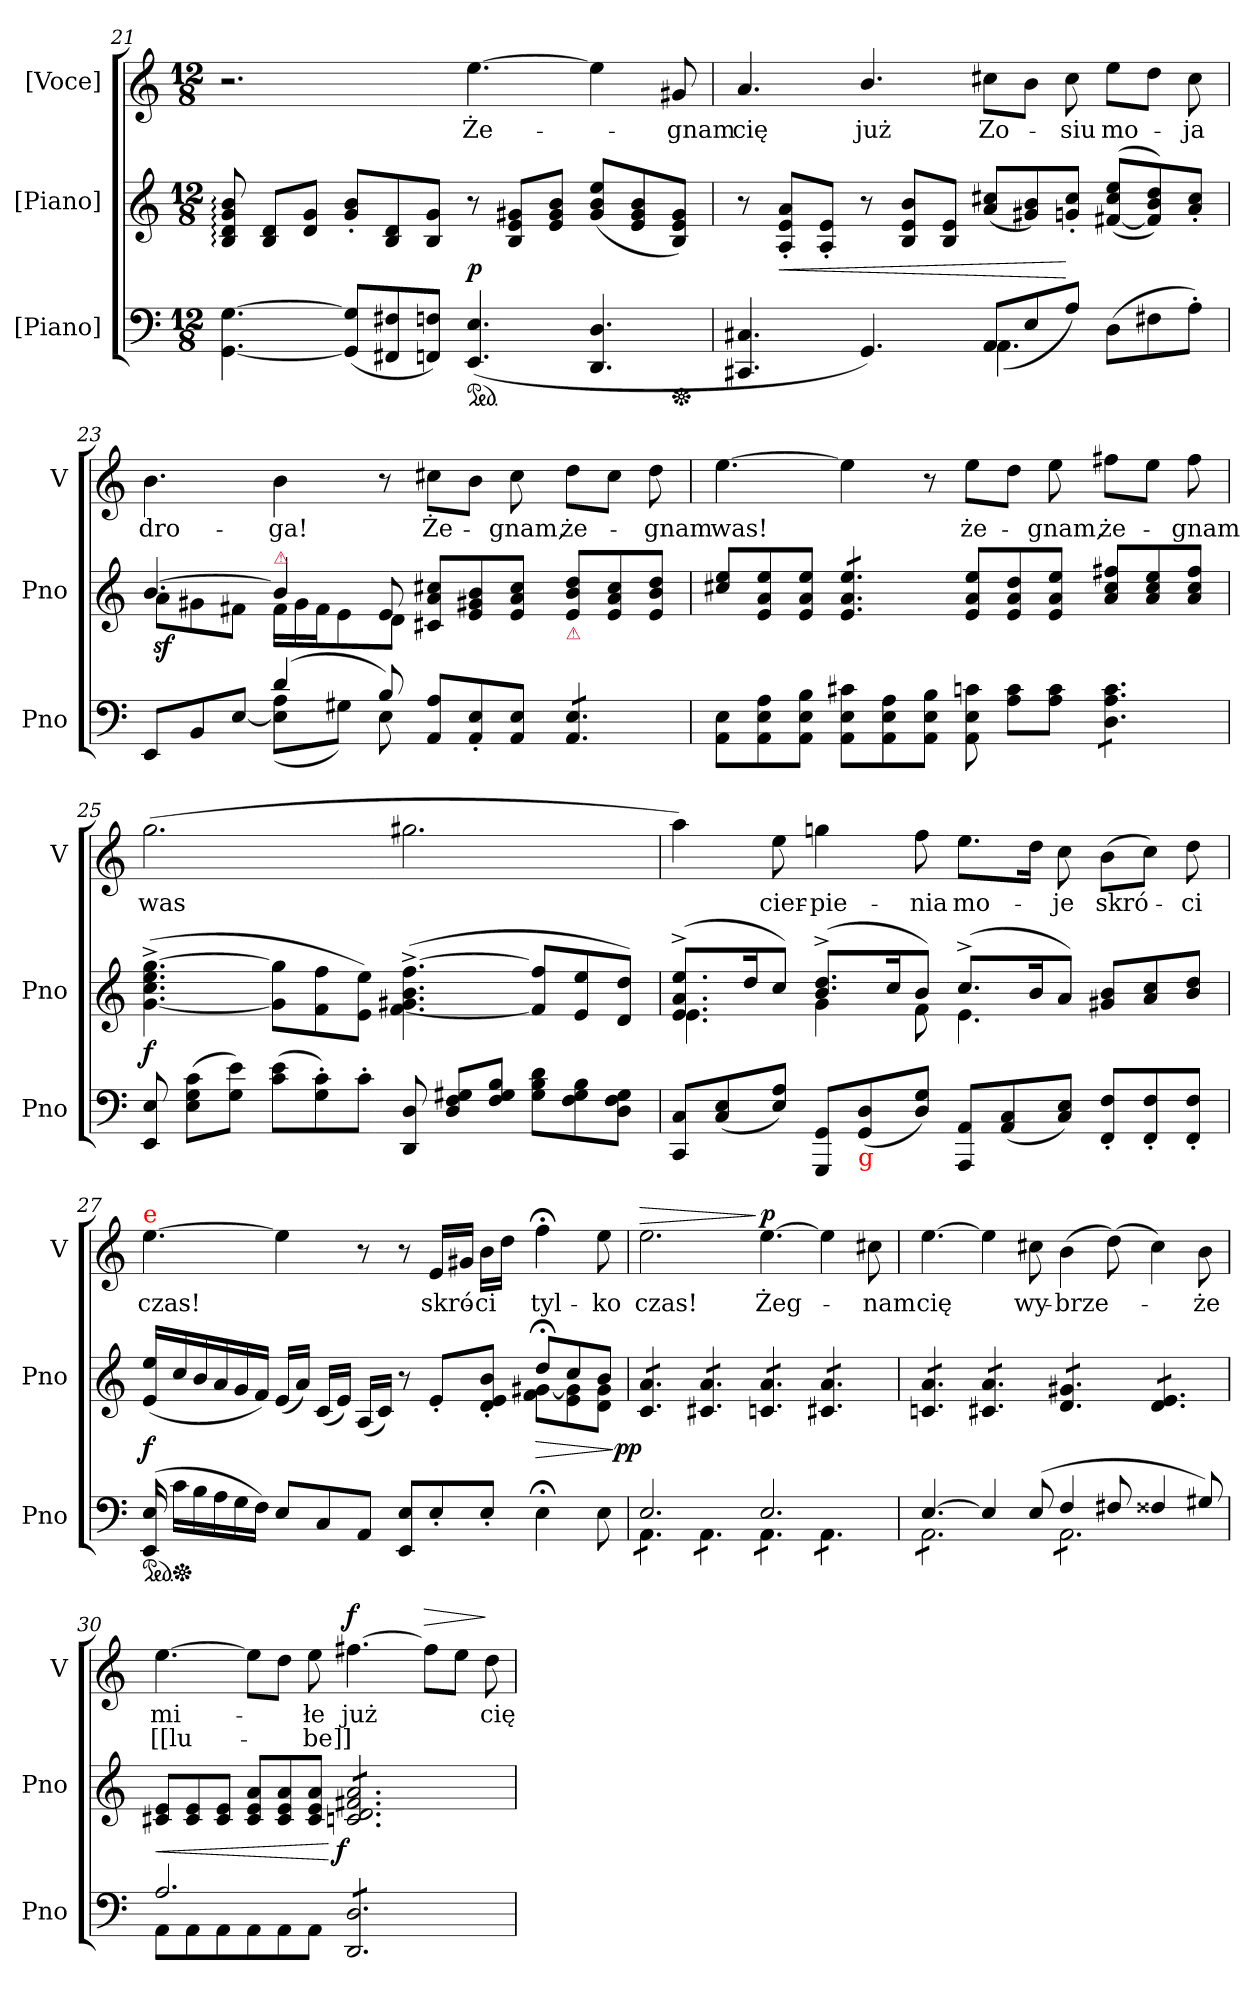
**kern	**kern	**dynam	**kern	**text	**text	**dynam
*part3	*part2	*part2	*part1	*part1	*part1	*part1
*staff3	*staff2	*staff2	*staff1	*staff1	*staff1	*staff1
*I"[Piano]	*I"[Piano]	*	*I"[Voce]	*	*	*
*I'Pno	*I'Pno	*	*I'V	*	*	*
*clefF4	*clefG2	*	*clefG2	*	*	*
*k[]	*k[]	*	*k[]	*	*	*
*a:	*a:	*	*a:	*	*	*
*M12/8	*M12/8	*	*M12/8	*	*	*
=21	=21	=21	=21	=21	=21	=21
*^	*	*	*	*	*	*
[4.GG\ [4.G\	1ryy	8B:/ 8d:/ 8g:/ 8b:/	.	2.r	.	.	.
.	.	8B/ 8d/L	.	.	.	.	.
.	.	8d/ 8g/J	.	.	.	.	.
(<8GG]/ 8G]/L	.	8g'</ 8b'</L	.	.	.	.	.
8FF#X/ 8F#X/	.	8B/ 8d/	.	.	.	.	.
8FFn/ 8Fn/J)	.	8B/ 8g/J	.	.	.	.	.
!	!	!	!	!	!LO:LY:color=red	!	!
*ped	*	*	*	*	*	*	*
(<4.EE/ 4.E/	.	8r	p	[4.ee\	Że-	.	.
.	.	8B/ 8e/ 8g#X/L	.	.	.	.	.
.	4.ryy	8e/ 8g#/ 8b/J	.	.	.	.	.
4.DD/ 4.D/	.	(<8g#/ 8b/ 8ee/L	.	4ee\]	.	.	.
.	.	8e/ 8g#/ 8b/	.	.	.	.	.
!	!	!	!	!	!LO:LY:color=red	!	!
*Xped	*	*	*	*	*	*	*
.	8ryy	8B/ 8e/ 8g#/J)	.	8g#X/	-gnam	.	.
=22	=22	=22	=22	=22	=22	=22	=22
!	!	!	!	!	!LO:LY:color=red	!	!
4.CC#X/ 4.C#X/	2ryy	8r	.	4.a/	cię	.	.
!	!	!	!LO:HP:b	!	!	!	!
.	.	8A'/ 8e'/ 8a'/L	<	.	.	.	.
.	.	8A'/ 8e'/J	.	.	.	.	.
!	!	!	!	!	!LO:LY:color=red	!	!
4.GG/)	.	8r	.	4.b/	już	.	.
.	4ryy	8B/ 8e/ 8b/L	.	.	.	.	.
.	.	8B/ 8e/J	.	.	.	.	.
!	!	!	!	!	!LO:LY:color=red	!	!
8AA/L	(<4.AA\	(<8a/ 8cc#X/L	.	8cc#X\L	Zo-	.	.
8E/	.	8g#X/ 8b/)	.	8b\J	.	.	.
!	!	!	!	!	!LO:LY:color=red	!	!
8A/J)	.	8gn'/ 8cc#'/J	[	8cc#\	-siu	.	.
!	!	!	!	!	!LO:LY:color=red	!	!
4.ryy	(>8D\L	(<(<[8f#X/ 8cc#/ 8ee/L	.	8ee\L	mo-	.	.
.	8F#X\	8f#]/ 8b/ 8dd/))	.	8dd\J	.	.	.
!	!	!	!	!	!LO:LY:color=red	!	!
.	8A'>\J)	8a'</ 8cc#'</J	.	8cc#\	-ja	.	.
=23	=23	=23	=23	=23	=23	=23	=23
*	*	*^	*	*	*	*	*
!	!	!	!	!	!	!LO:LY:color=red	!	!
8EE/L	4.ryy	[4.b/	8az\L	.	4.b\	dro-	.	.
8BB/	.	.	8g#X\	.	.	.	.	.
[8E/J	.	.	8f#X\J	.	.	.	.	.
*	*	*	*Xtuplet	*	*	*	*	*
!	!	!LO:TX:a:color=crimson:t=⚠	!	!	!	!	!	!
!	!	!	!	!	!	!LO:LY:color=red	!	!
(>4d/	(>8E]\ 8A\L	4b/]	24f#\LL	.	4b\	-ga!	.	.
.	.	.	24g#\	.	.	.	.	.
.	.	.	24f#\J	.	.	.	.	.
.	8G#X\J)	.	8e\	.	.	.	.	.
8B/)	8E\	8e/	8d\J	.	8r	.	.	.
!	!	!	!	!	!	!LO:LY:color=red	!	!
8AA/ 8A/L	4ryy	8c#X/ 8a/ 8cc#X/L	4ryy	.	8cc#X\L	Że-	.	.
8AA'</ 8E'</	.	8e/ 8g#X/ 8b/	.	.	8b\J	.	.	.
!	!	!	!	!	!	!LO:LY:color=red	!	!
8AA/ 8E/J	2ryy	8e/ 8a/ 8cc#/J	2ryy	.	8cc#\	-gnam,	.	.
!	!	!LO:TX:b:color=crimson:t=⚠	!	!	!	!	!	!
!	!	!	!	!	!	!LO:LY:color=red	!	!
*tremolo	*	*	*	*	*	*	*	*
8AA/ 8E/L	.	8e/ 8b/ 8dd/L	.	.	8dd\L	że-	.	.
8AA/ 8E/	.	8e/ 8a/ 8cc#/	.	.	8cc#\J	.	.	.
!	!	!	!	!	!	!LO:LY:color=red	!	!
8AA/ 8E/J	.	8e/ 8b/ 8dd/J	.	.	8dd\	-gnam	.	.
*Xtremolo	*	*	*	*	*	*	*	*
*v	*v	*	*	*	*	*	*	*
*	*v	*v	*	*	*	*	*
=24	=24	=24	=24	=24	=24	=24
!	!	!	!	!LO:LY:color=red	!	!
8AA\ 8E\L	8cc#X/ 8ee/L	.	[4.ee\	was!	.	.
8AA\ 8E\ 8A\	8e/ 8a/ 8ee/	.	.	.	.	.
8AA\ 8E\ 8B\J	8e/ 8a/ 8ee/J	.	.	.	.	.
*	*tremolo	*	*	*	*	*
8AA\ 8E\ 8c#X\L	8e/ 8a/ 8ee/L	.	4ee\]	.	.	.
8AA\ 8E\ 8A\	8e/ 8a/ 8ee/	.	.	.	.	.
8AA\ 8E\ 8B\J	8e/ 8a/ 8ee/J	.	8r	.	.	.
*	*Xtremolo	*	*	*	*	*
!	!	!	!	!LO:LY:color=red	!	!
8AA\ 8E\ 8cn\	8e/ 8a/ 8ee/L	.	8ee\L	że-	.	.
8A\ 8c\L	8e/ 8a/ 8dd/	.	8dd\J	.	.	.
!	!	!	!	!LO:LY:color=red	!	!
8A\ 8c\J	8e/ 8a/ 8ee/J	.	8ee\	-gnam,	.	.
!	!	!	!	!LO:LY:color=red	!	!
*tremolo	*	*	*	*	*	*
8D\ 8A\ 8c\L	8a/ 8cc#/ 8ff#X/L	.	8ff#X\L	że-	.	.
8D\ 8A\ 8c\	8a/ 8cc#/ 8ee/	.	8ee\J	.	.	.
!	!	!	!	!LO:LY:color=red	!	!
8D\ 8A\ 8c\J	8a/ 8cc#/ 8ff#/J	.	8ff#\	-gnam	.	.
*Xtremolo	*	*	*	*	*	*
=25	=25	=25	=25	=25	=25	=25
!	!	!	!	!LO:LY:color=red	!	!
8EE/ 8E/	(>[4.g^>\ 4.cc^>\ 4.ee^>\ [4.gg^>\	f	(>2.gg\	was	.	.
(>8E\ 8G\ 8c\L	.	.	.	.	.	.
8G\ 8e\J)	.	.	.	.	.	.
(>8c\ 8e\L	8g]\ 8gg]\L	.	.	.	.	.
8G'>\ 8c'>\)	8f\ 8ff\	.	.	.	.	.
8c'>\J	8e\ 8ee\J)	.	.	.	.	.
8DD/ 8D/	(>[4.f^>\ 4.g#X^>\ 4.b^>\ [4.ff^>\	.	2.gg#X\	.	.	.
8D/ 8F/ 8G#X/L	.	.	.	.	.	.
8F/ 8G#/ 8B/J	.	.	.	.	.	.
8G#\ 8B\ 8d\L	8f]/ 8ff]/L	.	.	.	.	.
8F\ 8G#\ 8B\	8e/ 8ee/	.	.	.	.	.
8D\ 8F\ 8G#\J	8d/ 8dd/J)	.	.	.	.	.
=26	=26	=26	=26	=26	=26	=26
*	*^	*	*	*	*	*
8CC/ 8C/L	(<8.e^>/ 8.a^>/ 8.ee^>/L	4.e\	.	4aa\)	.	.	.
(>8C/ 8E/	.	.	.	.	.	.	.
.	16dd/K	.	.	.	.	.	.
!	!	!	!	!	!LO:LY:color=red	!	!
8E/ 8A/J)	8cc/J)	.	.	8ee\	cier-	.	.
!	!	!	!	!	!LO:LY:color=red	!	!
8GGG/ 8GG/L	(>8.b^>/ 8.dd^>/L	4g\	.	4ggn\	-pie-	.	.
!LO:TX:b:color=red:t=g	!	!	!	!	!	!	!
(>8GG/ 8D/	.	.	.	.	.	.	.
.	16cc/K	.	.	.	.	.	.
!	!	!	!	!	!LO:LY:color=red	!	!
8D/ 8G/J)	8b/J)	8f\	.	8ff\	-nia	.	.
!	!	!	!	!	!LO:LY:color=red	!	!
8AAA/ 8AA/L	(<8.cc^>/L	4.e\	.	8.ee\L	mo-	.	.
(>8AA/ 8C/	.	.	.	.	.	.	.
.	16b/K	.	.	16dd\Jk	.	.	.
!	!	!	!	!	!LO:LY:color=red	!	!
8C/ 8E/J)	8a/J)	.	.	8cc\	-je	.	.
!	!	!	!	!	!LO:LY:color=red	!	!
8FF'</ 8F'</L	8g#X/ 8b/L	4.ryy	.	(>8b\L	skró-	.	.
8FF'</ 8F'</	8a/ 8cc/	.	.	8cc\J)	.	.	.
!	!	!	!	!	!LO:LY:color=red	!	!
8FF'</ 8F'</J	8b/ 8dd/J	.	.	8dd\	-ci	.	.
=27	=27	=27	=27	=27	=27	=27	=27
!	!	!	!	!LO:TX:a:color=red:t=e	!	!	!
!LO:TX:a:color=crimson:t=⚠	!	!	!	!	!	!	!
!	!	!	!	!	!LO:LY:color=red	!	!
*ped	*	*	*	*	*	*	*
(>16EE/ 16E/	(<16e/ 16ee/LL	2ryy	f	[4.ee\	czas!	.	.
*Xped	*	*	*	*	*	*	*
16c\LL	16cc/	.	.	.	.	.	.
16B\	16b/	.	.	.	.	.	.
16A\	16a/	.	.	.	.	.	.
16G\	16g/	.	.	.	.	.	.
16F\JJ)	16f/JJ)	.	.	.	.	.	.
8E/L	(<16e/LL	.	.	4ee\]	.	.	.
.	16a/JJ)	.	.	.	.	.	.
8C/	(<16c/LL	2ryy	.	.	.	.	.
.	16e/JJ)	.	.	.	.	.	.
8AA/J	(<16A/LL	.	.	8r	.	.	.
.	16c/JJ)	.	.	.	.	.	.
8EE/ 8E/L	8r	.	.	8r	.	.	.
!	!	!	!	!	!LO:LY:color=red	!	!
8E'</	8e'</L	.	.	16e/LL	skró-	.	.
.	.	.	.	16g#X/JJ	.	.	.
!	!	!	!	!	!LO:LY:color=red	!	!
8E'</J	8d'</ 8e'</ 8b'</J	8ryy	.	16b\LL	-ci	.	.
.	.	.	.	16dd\JJ	.	.	.
!	!	!	!LO:HP:b	!	!LO:LY:color=red	!	!
4E;<\	8dd;</L	8f\ [8g#X\L	>	4ff;<\	tyl-	.	.
.	8cc/	8e\ 8g#]\	.	.	.	.	.
!	!	!	!	!	!LO:LY:color=red	!	!
8E\	8b/J	8d\ 8g#\J	.	8ee\	-ko	.	.
*	*v	*v	*	*	*	*	*
.	.	]	.	.	.	.
=28	=28	=28	=28	=28	=28	=28
*^	*	*	*	*	*	*
!	!	!	!LO:DY:rj	!	!LO:LY:color=red	!	!LO:HP:a
*tremolo	*	*	*	*	*	*	*
*	*	*tremolo	*	*	*	*	*
2.E/	8AA\L	8c/ 8a/L	pp	2.ee\	czas!	.	>
.	8AA\	8c/ 8a/	.	.	.	.	.
.	8AA\J	8c/ 8a/J	.	.	.	.	.
.	8AA\L	8c#X/ 8a/L	.	.	.	.	.
.	8AA\	8c#X/ 8a/	.	.	.	.	.
.	8AA\J	8c#X/ 8a/J	.	.	.	.	.
!	!	!	!	!	!LO:LY:color=red	!	!LO:DY:n=1:a
2.E/	8AA\L	8cn/ 8a/L	.	[4.ee\	Żeg-	.	] p
.	8AA\	8cn/ 8a/	.	.	.	.	.
.	8AA\J	8cn/ 8a/J	.	.	.	.	.
.	8AA\L	8c#X/ 8a/L	.	4ee\]	.	.	.
.	8AA\	8c#X/ 8a/	.	.	.	.	.
!	!	!	!	!	!LO:LY:color=red	!	!
.	8AA\J	8c#X/ 8a/J	.	8cc#X\	-nam	.	.
=29	=29	=29	=29	=29	=29	=29	=29
!	!	!	!	!	!LO:LY:color=red	!	!
[4.E/	8AA\L	8cn/ 8a/L	.	[4.ee\	cię	.	.
.	8AA\	8cn/ 8a/	.	.	.	.	.
.	8AA\	8cn/ 8a/J	.	.	.	.	.
4E/]	8AA\	8c#X/ 8a/L	.	4ee\]	.	.	.
.	8AA\	8c#X/ 8a/	.	.	.	.	.
!	!	!	!	!	!LO:LY:color=red	!	!
(>8E/	8AA\J	8c#X/ 8a/J	.	8cc#X\	wy-	.	.
!	!	!	!	!	!LO:LY:color=red	!	!
4F/	8AA\L	8d/ 8g#X/L	.	(>4b\	-brze-	.	.
.	8AA\	8d/ 8g#X/	.	.	.	.	.
8F#X/	8AA\	8d/ 8g#X/J	.	(>8dd\)	.	.	.
4F##X/	8AA\	8d/ 8e/L	.	4cc#\)	.	.	.
.	8AA\	8d/ 8e/	.	.	.	.	.
!	!	!	!	!	!LO:LY:color=red	!	!
8G#X/)	8AA\J	8d/ 8e/J	.	8b\	-że	.	.
*	*	*Xtremolo	*	*	*	*	*
=30	=30	=30	=30	=30	=30	=30	=30
!	!	!	!LO:HP:b	!	!LO:LY:color=red	!LO:LY:color=red	!
2.A/	8AA\L	8c#X/ 8e/L	<	[4.ee\	mi-	[[lu-	.
.	8AA\	8c#/ 8e/	.	.	.	.	.
.	8AA\	8c#/ 8e/J	.	.	.	.	.
.	8AA\	8c#/ 8e/ 8a/L	.	8ee\L]	.	.	.
.	8AA\	8c#/ 8e/ 8a/	.	8dd\J	.	.	.
!	!	!	!	!	!LO:LY:color=red	!LO:LY:color=red	!
.	8AA\J	8c#/ 8e/ 8a/J	.	8ee\	-łe	-be]]	.
!	!	!	!LO:DY:n=1:rj	!	!LO:LY:color=red	!	!LO:DY:a
*	*	*tremolo	*	*	*	*	*
8DD/ 8D/L	4ryy	8cn/ 8d/ 8f#X/ 8a/L	[ f	[4.ff#X\	już	.	f
8DD/ 8D/	.	8cn/ 8d/ 8f#X/ 8a/	.	.	.	.	.
8DD/ 8D/	2ryy	8cn/ 8d/ 8f#X/ 8a/	.	.	.	.	.
!	!	!	!	!	!	!	!LO:HP:a
8DD/ 8D/	.	8cn/ 8d/ 8f#X/ 8a/	.	8ff#\L]	.	.	>
8DD/ 8D/	.	8cn/ 8d/ 8f#X/ 8a/	.	8ee\J	.	.	.
!	!	!	!	!	!LO:LY:color=red	!	!
8DD/ 8D/J	.	8cn/ 8d/ 8f#X/ 8a/J	.	8dd\	cię	.	]
*	*	*Xtremolo	*	*	*	*	*
*Xtremolo	*	*	*	*	*	*	*
*v	*v	*	*	*	*	*	*
=	=	=	=	=	=	=
*-	*-	*-	*-	*-	*-	*-
